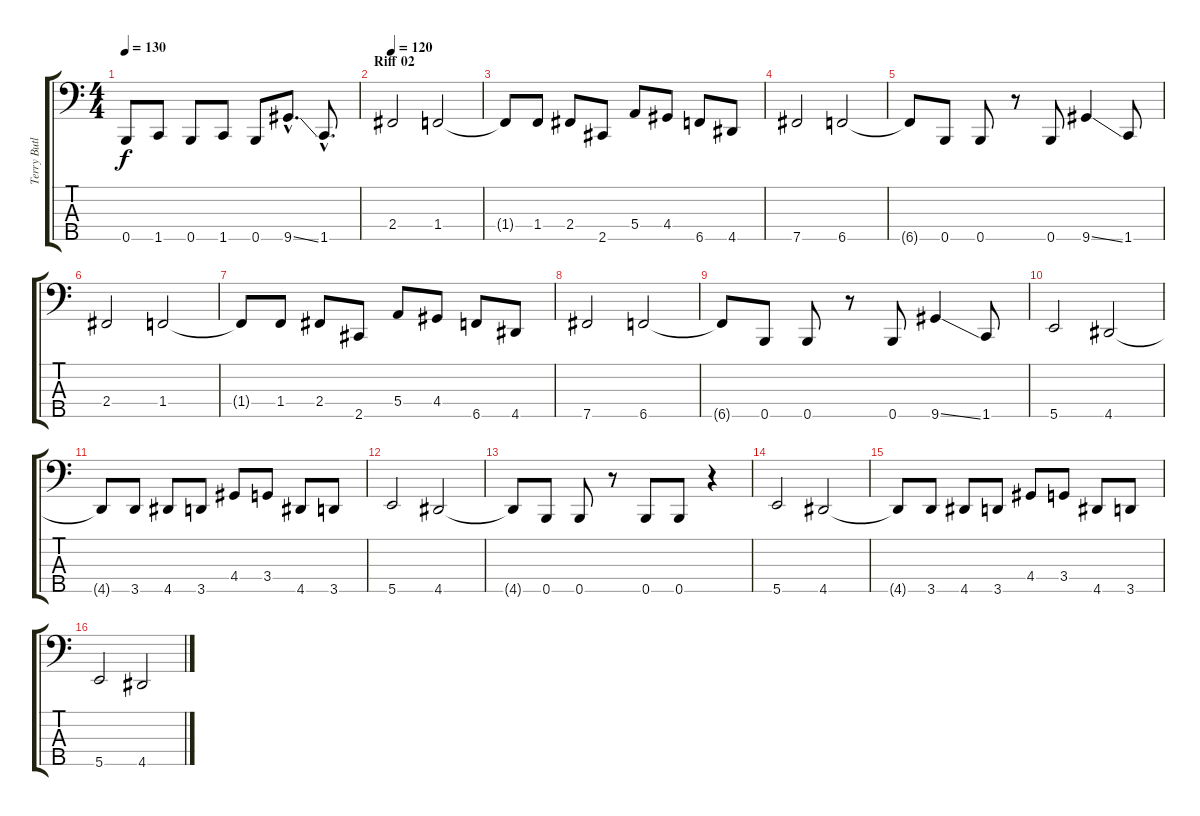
\track ("Terry Butler" "Terry Butl") {instrument electricbassfinger}
\staff {score tabs}
\tuning (G2 D2 A1 E1 B0) {hide}
\ts (4 4)
\tempo 130
\clef f4
\ks c
0.5.8{dy f} 1.5.8 0.5.8 1.5.8 0.5.8 9.5{ss hac}.8{d} 1.5{hac}.8{d} |
\section ("" "Riff 02")
\tempo 120
2.4.2 1.4.2 |
1.4{t}.8 1.4.8 2.4.8 2.5.8 5.4.8 4.4.8 6.5.8 4.5.8 |
7.5.2 6.5.2 |
6.5{t}.8 0.5.8 0.5.8 r.8 0.5.8 9.5{ss}.4 1.5.8 |
2.4.2 1.4.2 |
1.4{t}.8 1.4.8 2.4.8 2.5.8 5.4.8 4.4.8 6.5.8 4.5.8 |
7.5.2 6.5.2 |
6.5{t}.8 0.5.8 0.5.8 r.8 0.5.8 9.5{ss}.4 1.5.8 |
5.5.2 4.5.2 |
4.5{t}.8 3.5.8 4.5.8 3.5.8 4.4.8 3.4.8 4.5.8 3.5.8 |
5.5.2 4.5.2 |
4.5{t}.8 0.5.8 0.5.8 r.8 0.5.8 0.5.8 r.4 |
5.5.2 4.5.2 |
4.5{t}.8 3.5.8 4.5.8 3.5.8 4.4.8 3.4.8 4.5.8 3.5.8 |
5.5.2 4.5.2
